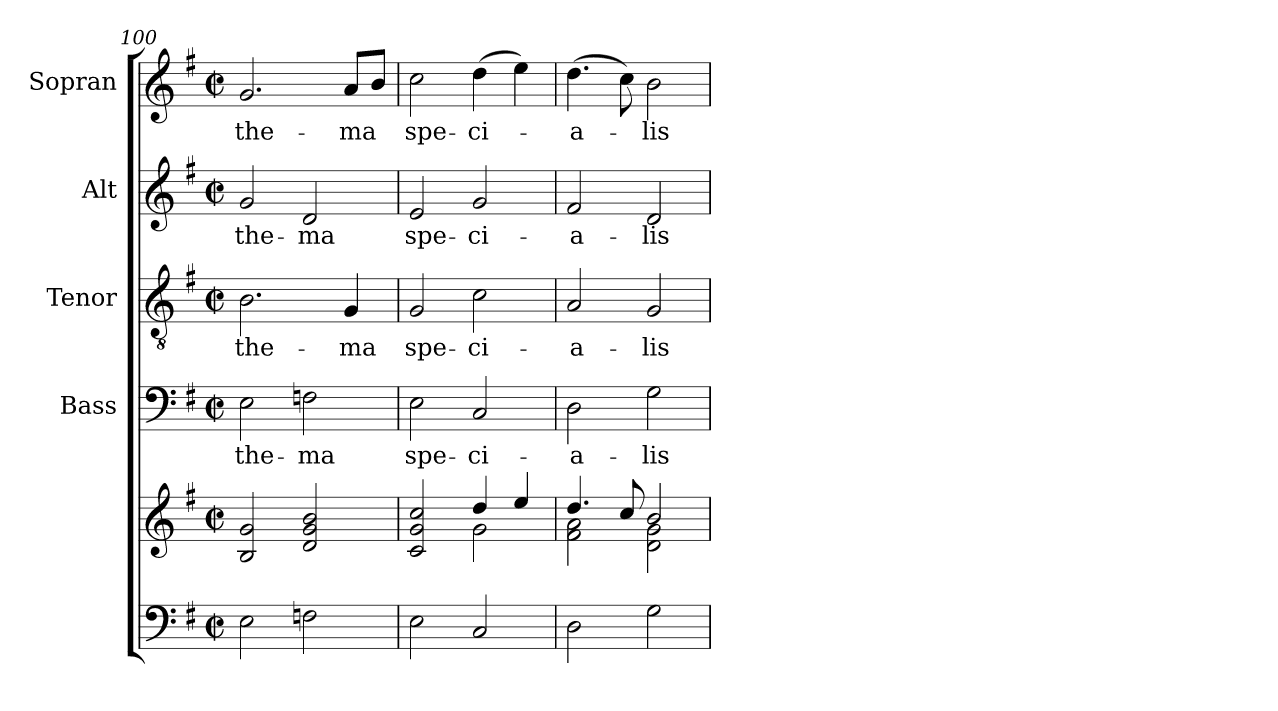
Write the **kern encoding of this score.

**kern	**kern	**kern	**text	**kern	**text	**kern	**text	**kern	**text
*part5	*part5	*part4	*part4	*part3	*part3	*part2	*part2	*part1	*part1
*staff6	*staff5	*staff4	*staff4	*staff3	*staff3	*staff2	*staff2	*staff1	*staff1
*	*	*I"Bass	*	*I"Tenor	*	*I"Alt	*	*I"Sopran	*
*	*	*I'B.	*	*I'T.	*	*I'A.	*	*I'S.	*
*clefF4	*clefG2	*clefF4	*	*clefGv2	*	*clefG2	*	*clefG2	*
*k[f#]	*k[f#]	*k[f#]	*	*k[f#]	*	*k[f#]	*	*k[f#]	*
*G:	*G:	*G:	*	*G:	*	*G:	*	*G:	*
*M2/2	*M2/2	*M2/2	*	*M2/2	*	*M2/2	*	*M2/2	*
*met(c|)	*met(c|)	*met(c|)	*	*met(c|)	*	*met(c|)	*	*met(c|)	*
=100	=100	=100	=100	=100	=100	=100	=100	=100	=100
!	!	!	!LO:LY:b	!	!LO:LY:b	!	!LO:LY:b	!	!LO:LY:b
2E\	2B/ 2g/	2E\	the-	2.B\	the-	2g/	the-	2.g/	the-
!	!	!	!LO:LY:b	!	!	!	!LO:LY:b	!	!
2Fn\	2d/ 2g/ 2b/	2Fn\	-ma	.	.	2d/	-ma	.	.
!	!	!	!	!	!LO:LY:b	!	!	!	!LO:LY:b
.	.	.	.	4G/	-ma	.	.	8a/L	-ma
.	.	.	.	.	.	.	.	8b/J	.
=101	=101	=101	=101	=101	=101	=101	=101	=101	=101
*	*^	*	*	*	*	*	*	*	*
!	!	!	!	!LO:LY:b	!	!LO:LY:b	!	!LO:LY:b	!	!LO:LY:b
2E\	2c/ 2g/ 2cc/	2ryy	2E\	spe-	2G/	spe-	2e/	spe-	2cc\	spe-
!	!	!	!	!LO:LY:b	!	!LO:LY:b	!	!LO:LY:b	!	!LO:LY:b
2C/	4dd/	2g\	2C/	-ci-	2c\	-ci-	2g/	-ci-	(>4dd\	-ci-
.	4ee/	.	.	.	.	.	.	.	4ee\)	.
=102	=102	=102	=102	=102	=102	=102	=102	=102	=102	=102
!	!	!	!	!LO:LY:b	!	!LO:LY:b	!	!LO:LY:b	!	!LO:LY:b
2D\	4.dd/	2f#\ 2a\	2D\	-a-	2A/	-a-	2f#/	-a-	(>4.dd\	-a-
.	8cc/	.	.	.	.	.	.	.	8cc\)	.
!	!	!	!	!LO:LY:b	!	!LO:LY:b	!	!LO:LY:b	!	!LO:LY:b
2G\	2b/	2d\ 2g\	2G\	-lis	2G/	-lis	2d/	-lis	2b\	-lis
*	*v	*v	*	*	*	*	*	*	*	*
=	=	=	=	=	=	=	=	=	=
*-	*-	*-	*-	*-	*-	*-	*-	*-	*-
